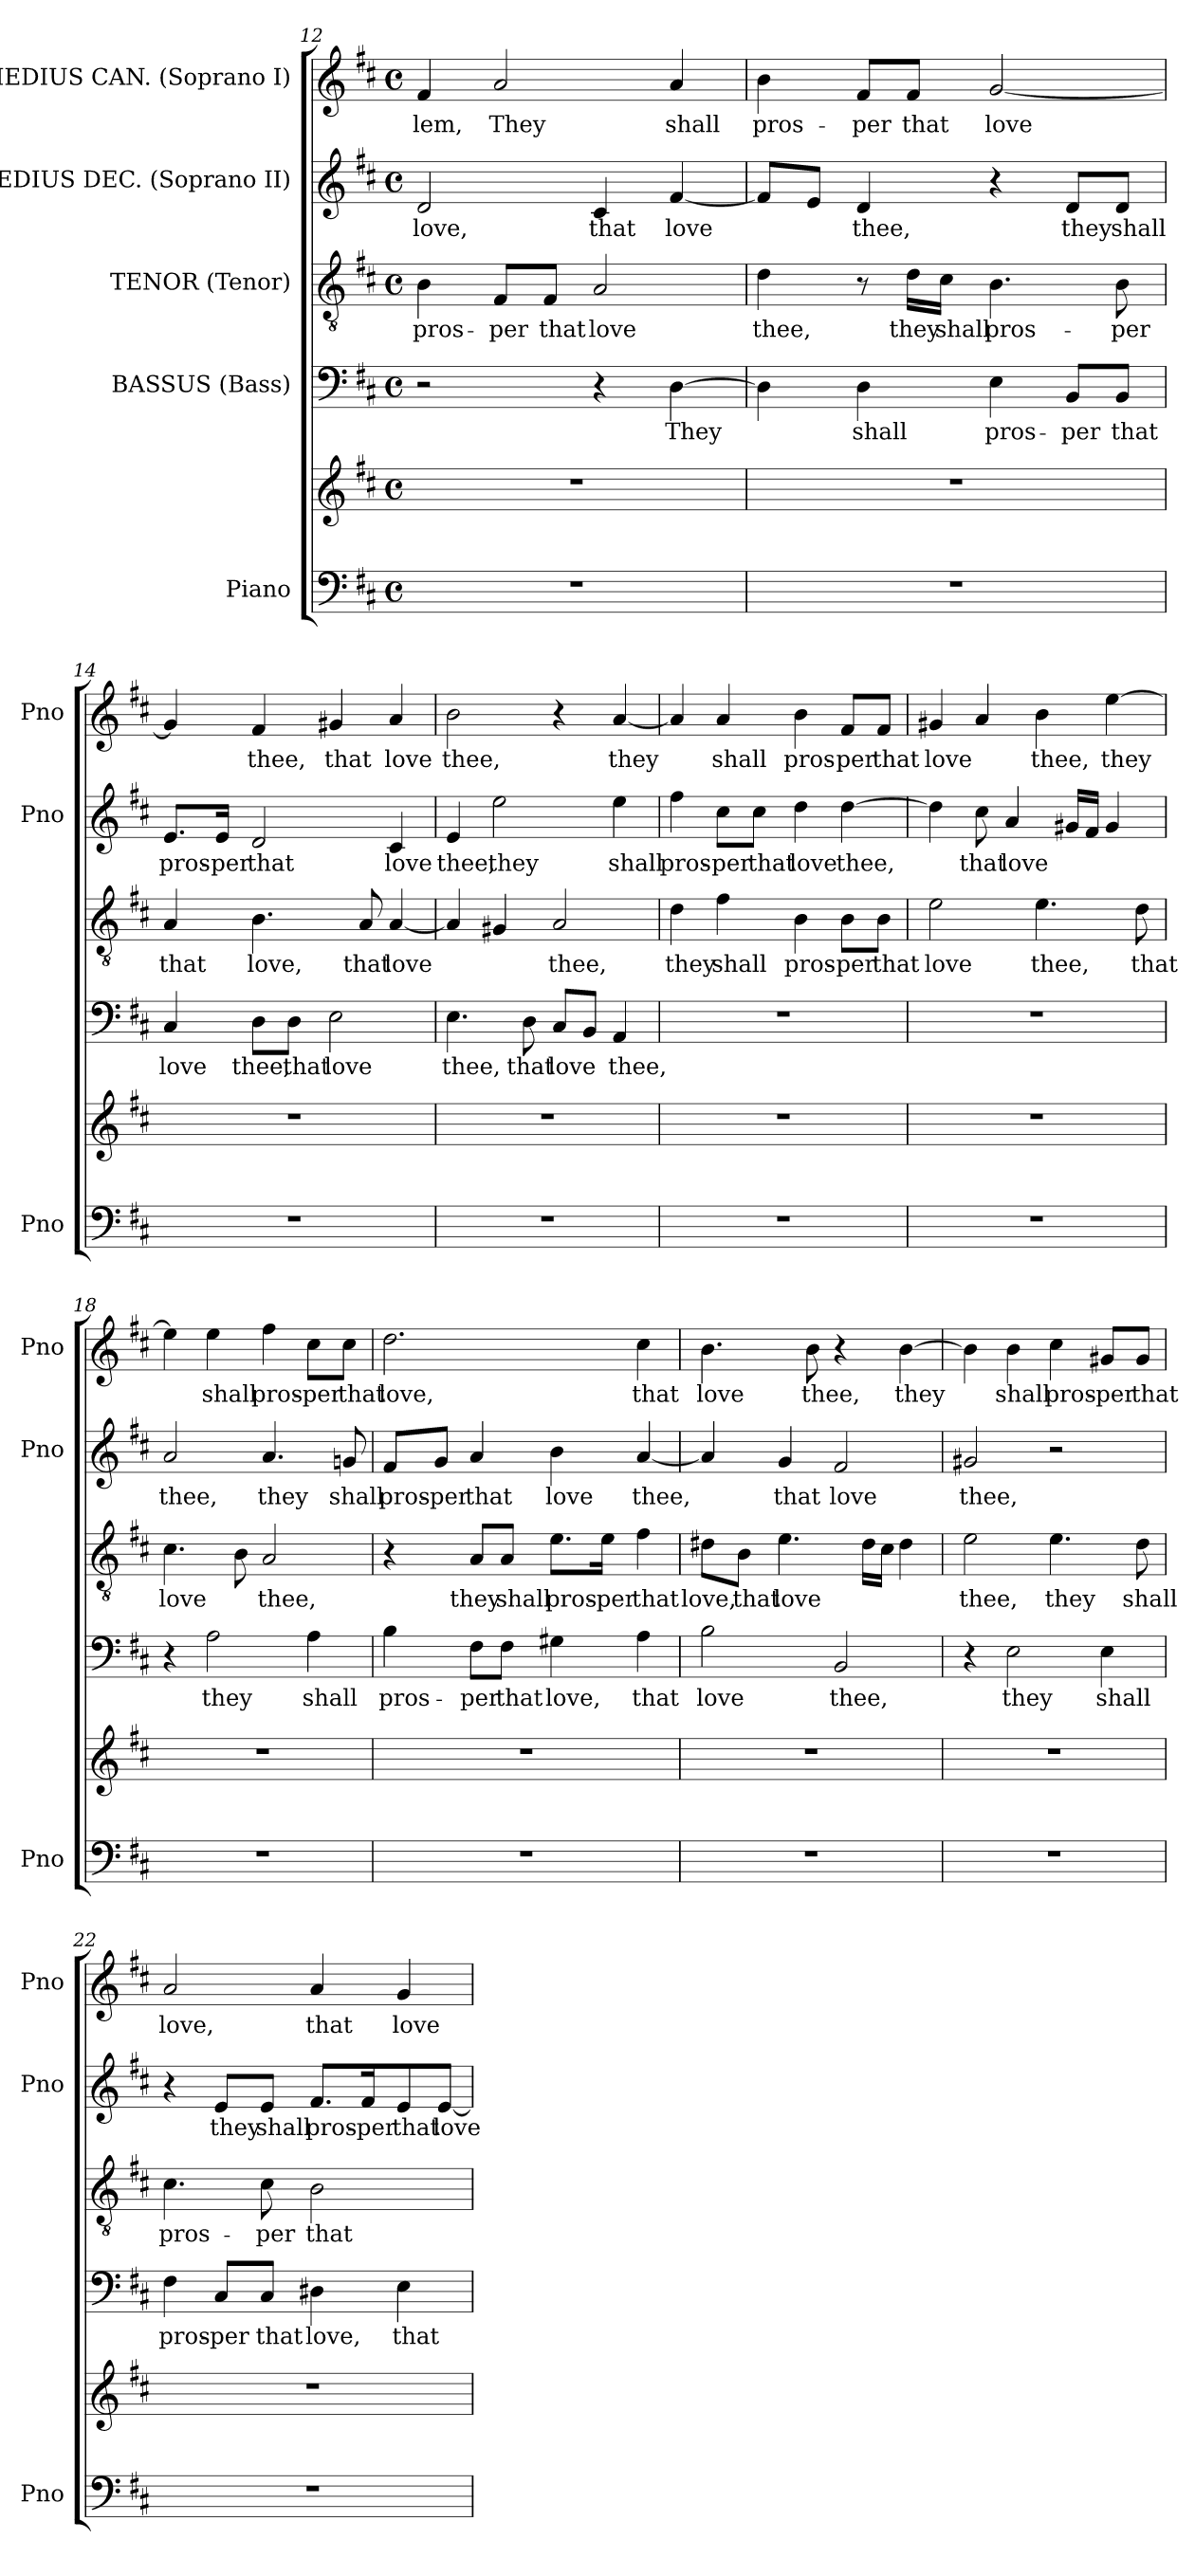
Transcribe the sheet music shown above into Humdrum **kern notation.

**kern	**kern	**kern	**text	**kern	**text	**kern	**text	**kern	**text
*part5	*part5	*part4	*part4	*part3	*part3	*part2	*part2	*part1	*part1
*staff6	*staff5	*staff4	*staff4	*staff3	*staff3	*staff2	*staff2	*staff1	*staff1
*I"Piano	*	*I"BASSUS (Bass)	*	*I"TENOR (Tenor)	*	*I"MEDIUS DEC. (Soprano II)	*	*I"MEDIUS CAN. (Soprano I)	*
*I'Pno	*	*	*	*	*	*I'Pno	*	*I'Pno	*
!!LO:PB:g=z
*clefF4	*clefG2	*clefF4	*	*clefGv2	*	*clefG2	*	*clefG2	*
*k[f#c#]	*k[f#c#]	*k[f#c#]	*	*k[f#c#]	*	*k[f#c#]	*	*k[f#c#]	*
*D:	*D:	*D:	*	*D:	*	*D:	*	*D:	*
*M4/4	*M4/4	*M4/4	*	*M4/4	*	*M4/4	*	*M4/4	*
*met(c)	*met(c)	*met(c)	*	*met(c)	*	*met(c)	*	*met(c)	*
=12	=12	=12	=12	=12	=12	=12	=12	=12	=12
1r	1r	2r	.	4B\	pros-	2d/	love,	4f#/	-lem,
.	.	.	.	8F#/L	-per	.	.	2a/	They
.	.	.	.	8F#/J	that	.	.	.	.
.	.	4r	.	2A/	love	4c#/	that	.	.
.	.	[4D\	They	.	.	[4f#/	love	4a/	shall
=13	=13	=13	=13	=13	=13	=13	=13	=13	=13
1r	1r	4D\]	.	4d\	thee,	8f#/L]	.	4b\	pros-
.	.	.	.	.	.	8e/J	.	.	.
.	.	4D\	shall	8r	.	4d/	thee,	8f#/L	-per
.	.	.	.	16d\LL	they	.	.	8f#/J	that
.	.	.	.	16c#\JJ	shall	.	.	.	.
.	.	4E\	pros-	4.B\	pros-	4r	.	[2g/	love
.	.	8BB/L	-per	.	.	8d/L	they	.	.
.	.	8BB/J	that	8B\	-per	8d/J	shall	.	.
=14	=14	=14	=14	=14	=14	=14	=14	=14	=14
1r	1r	4C#/	love	4A/	that	8.e/L	pros-	4g/]	.
.	.	.	.	.	.	16e/Jk	-per	.	.
.	.	8D\L	thee,	4.B\	love,	2d/	that	4f#/	thee,
.	.	8D\J	that	.	.	.	.	.	.
.	.	2E\	love	.	.	.	.	4g#X/	that
.	.	.	.	8A/	that	.	.	.	.
.	.	.	.	[4A/	love	4c#/	love	4a/	love
=15	=15	=15	=15	=15	=15	=15	=15	=15	=15
1r	1r	4.E\	thee,	4A/]	.	4e/	thee,	2b\	thee,
.	.	.	.	4G#X/	.	2ee\	they	.	.
.	.	8D\	that	.	.	.	.	.	.
.	.	8C#/L	love	2A/	thee,	.	.	4r	.
.	.	8BB/J	.	.	.	.	.	.	.
.	.	4AA/	thee,	.	.	4ee\	shall	[4a/	they
!!LO:LB:g=z
=16	=16	=16	=16	=16	=16	=16	=16	=16	=16
1r	1r	1r	.	4d\	they	4ff#\	pros-	4a/]	.
.	.	.	.	4f#\	shall	8cc#\L	-per	4a/	shall
.	.	.	.	.	.	8cc#\J	that	.	.
.	.	.	.	4B\	pros-	4dd\	love	4b\	pros-
.	.	.	.	8B\L	-per	[4dd\	thee,	8f#/L	-per
.	.	.	.	8B\J	that	.	.	8f#/J	that
=17	=17	=17	=17	=17	=17	=17	=17	=17	=17
1r	1r	1r	.	2e\	love	4dd\]	.	4g#X/	love
.	.	.	.	.	.	8cc#\	that	4a/	.
.	.	.	.	.	.	4a/	love	.	.
.	.	.	.	4.e\	thee,	.	.	4b\	thee,
.	.	.	.	.	.	16g#X/LL	.	.	.
.	.	.	.	.	.	16f#/JJ	.	.	.
.	.	.	.	.	.	4g#/	.	[4ee\	they
.	.	.	.	8d\	that	.	.	.	.
=18	=18	=18	=18	=18	=18	=18	=18	=18	=18
1r	1r	4r	.	4.c#\	love	2a/	thee,	4ee\]	.
.	.	2A\	they	.	.	.	.	4ee\	shall
.	.	.	.	8B\	.	.	.	.	.
.	.	.	.	2A/	thee,	4.a/	they	4ff#\	pros-
.	.	4A\	shall	.	.	.	.	8cc#\L	-per
.	.	.	.	.	.	8gn/	shall	8cc#\J	that
=19	=19	=19	=19	=19	=19	=19	=19	=19	=19
1r	1r	4B\	pros-	4r	.	8f#/L	pros-	2.dd\	love,
.	.	.	.	.	.	8g/J	-per	.	.
.	.	8F#\L	-per	8A/L	they	4a/	that	.	.
.	.	8F#\J	that	8A/J	shall	.	.	.	.
.	.	4G#X\	love,	8.e\L	pros-	4b\	love	.	.
.	.	.	.	16e\Jk	-per	.	.	.	.
.	.	4A\	that	4f#\	that	[4a/	thee,	4cc#\	that
!!LO:LB:g=z
=20	=20	=20	=20	=20	=20	=20	=20	=20	=20
1r	1r	2B\	love	8d#X\L	love,	4a/]	.	4.b\	love
.	.	.	.	8B\J	that	.	.	.	.
.	.	.	.	4.e\	love	4g/	that	.	.
.	.	.	.	.	.	.	.	8b\	thee,
.	.	2BB/	thee,	.	.	2f#/	love	4r	.
.	.	.	.	16d#\LL	.	.	.	.	.
.	.	.	.	16c#\JJ	.	.	.	.	.
.	.	.	.	4d#\	.	.	.	[4b\	they
=21	=21	=21	=21	=21	=21	=21	=21	=21	=21
1r	1r	4r	.	2e\	thee,	2g#X/	thee,	4b\]	.
.	.	2E\	they	.	.	.	.	4b\	shall
.	.	.	.	4.e\	they	2r	.	4cc#\	pros-
.	.	4E\	shall	.	.	.	.	8g#X/L	-per
.	.	.	.	8d\	shall	.	.	8g#/J	that
=22	=22	=22	=22	=22	=22	=22	=22	=22	=22
1r	1r	4F#\	pros-	4.c#\	pros-	4r	.	2a/	love,
.	.	8C#/L	-per	.	.	8e/L	they	.	.
.	.	8C#/J	that	8c#\	-per	8e/J	shall	.	.
.	.	4D#X\	love,	2B\	that	8.f#/L	pros-	4a/	that
.	.	.	.	.	.	16f#/k	-per	.	.
.	.	4E\	that	.	.	8e/	that	4g/	love
.	.	.	.	.	.	[8e/J	love	.	.
=	=	=	=	=	=	=	=	=	=
*-	*-	*-	*-	*-	*-	*-	*-	*-	*-
